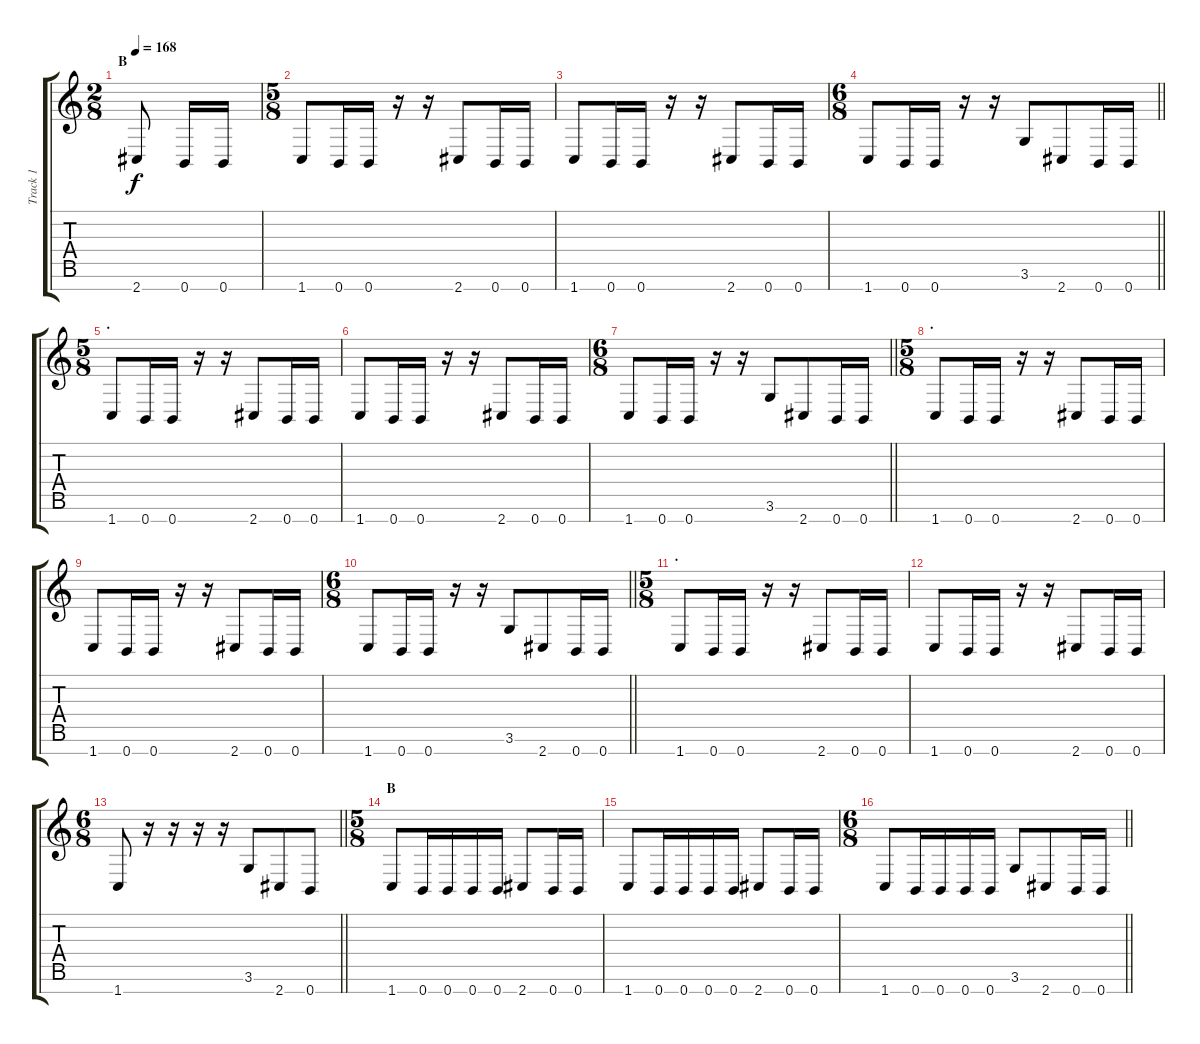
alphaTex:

\track ("Track 1" "Track 1") {instrument acousticguitarsteel}
\staff {score tabs}
\tuning (E4 B3 G3 D3 A2 E2 B1) {hide}
\ts (2 8)
\section ("" "B")
\tempo 168
\clef g2
\ks c
2.7.8{dy f} 0.7.16 0.7.16 |
\ts (5 8)
1.7.8 0.7.16 0.7.16 r.16 r.16 2.7.8 0.7.16 0.7.16 |
1.7.8 0.7.16 0.7.16 r.16 r.16 2.7.8 0.7.16 0.7.16 |
\ts (6 8)
\barLineRight lightlight
1.7.8 0.7.16 0.7.16 r.16 r.16 3.6.8 2.7.8 0.7.16 0.7.16 |
\ts (5 8)
\section ("" ".")
1.7.8 0.7.16 0.7.16 r.16 r.16 2.7.8 0.7.16 0.7.16 |
1.7.8 0.7.16 0.7.16 r.16 r.16 2.7.8 0.7.16 0.7.16 |
\ts (6 8)
\barLineRight lightlight
1.7.8 0.7.16 0.7.16 r.16 r.16 3.6.8 2.7.8 0.7.16 0.7.16 |
\ts (5 8)
\section ("" ".")
1.7.8 0.7.16 0.7.16 r.16 r.16 2.7.8 0.7.16 0.7.16 |
1.7.8 0.7.16 0.7.16 r.16 r.16 2.7.8 0.7.16 0.7.16 |
\ts (6 8)
\barLineRight lightlight
1.7.8 0.7.16 0.7.16 r.16 r.16 3.6.8 2.7.8 0.7.16 0.7.16 |
\ts (5 8)
\section ("" ".")
1.7.8 0.7.16 0.7.16 r.16 r.16 2.7.8 0.7.16 0.7.16 |
1.7.8 0.7.16 0.7.16 r.16 r.16 2.7.8 0.7.16 0.7.16 |
\ts (6 8)
\barLineRight lightlight
1.7.8 r.16 r.16 r.16 r.16 3.6.8 2.7.8 0.7.8 |
\ts (5 8)
\section ("" "B")
1.7.8 0.7.16 0.7.16 0.7.16 0.7.16 2.7.8 0.7.16 0.7.16 |
1.7.8 0.7.16 0.7.16 0.7.16 0.7.16 2.7.8 0.7.16 0.7.16 |
\ts (6 8)
\barLineRight lightlight
1.7.8 0.7.16 0.7.16 0.7.16 0.7.16 3.6.8 2.7.8 0.7.16 0.7.16
